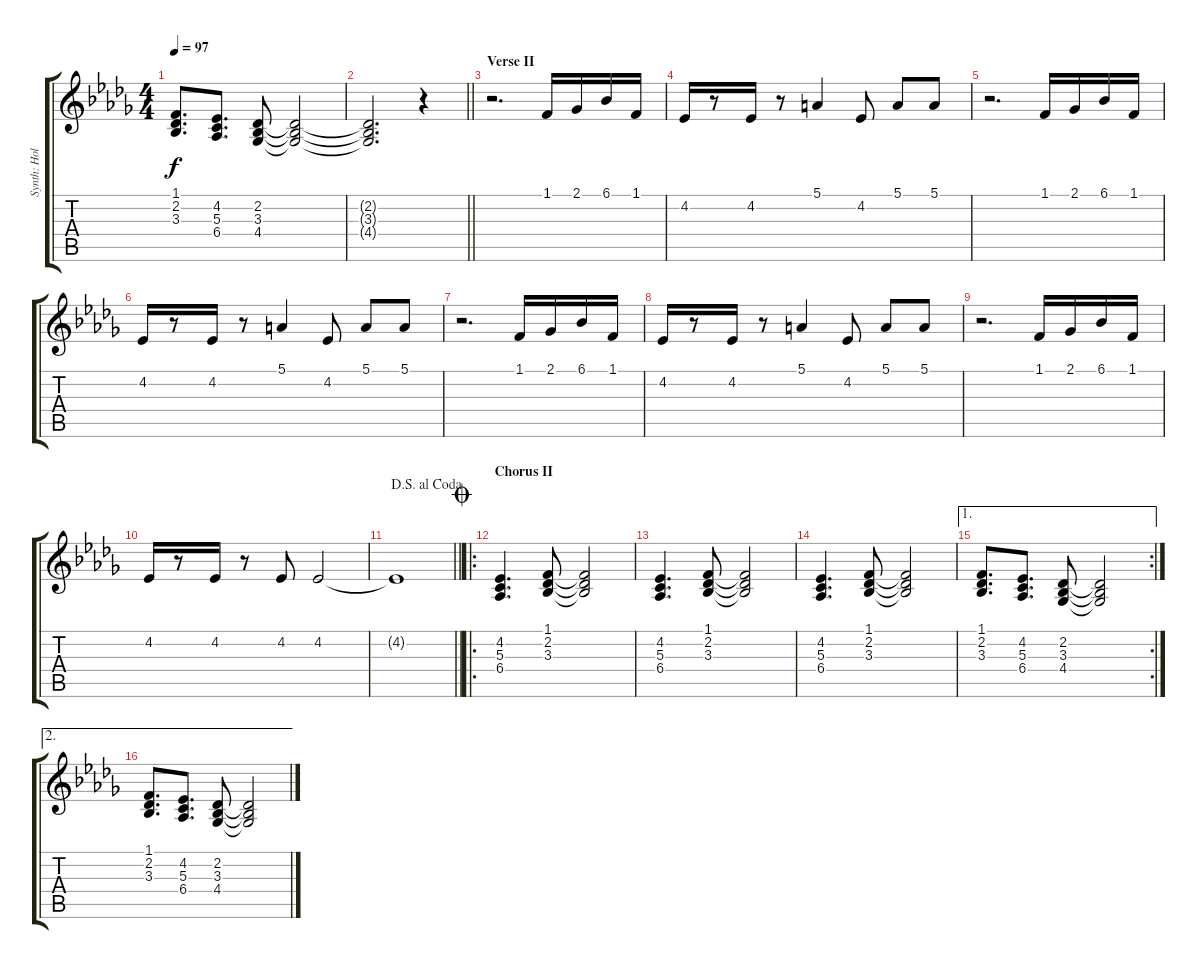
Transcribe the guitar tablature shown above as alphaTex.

\track ("Synth: Holly" "Synth: Hol") {instrument pad1newage}
\staff {score tabs}
\tuning (E4 B3 G3 D3 A2 E2) {hide}
\ts (4 4)
\tempo 97
\clef g2
\ks db
(1.1 2.2 3.3).8{d dy f} (4.2 5.3 6.4).8{d} (2.2 3.3 4.4).8 (2.2{t} 3.3{t} 4.4{t}).2 |
\barLineRight lightlight
(2.2{t} 3.3{t} 4.4{t}).2{d} r.4 |
\section ("" "Verse II")
r.2{d volume 10 instrument synthstrings1} 1.1.16 2.1.16 6.1.16 1.1.16 |
4.2.16 r.8 4.2.16 r.8 5.1.4 4.2.8 5.1.8 5.1.8 |
r.2{d} 1.1.16 2.1.16 6.1.16 1.1.16 |
4.2.16 r.8 4.2.16 r.8 5.1.4 4.2.8 5.1.8 5.1.8 |
r.2{d} 1.1.16 2.1.16 6.1.16 1.1.16 |
4.2.16 r.8 4.2.16 r.8 5.1.4 4.2.8 5.1.8 5.1.8 |
r.2{d} 1.1.16 2.1.16 6.1.16 1.1.16 |
4.2.16 r.8 4.2.16 r.8 4.2.8 4.2.2 |
\jump dalsegnoalcoda
\barLineRight lightlight
4.2{t}.1 |
\ro
\section ("" "Chorus II")
\jump coda
(4.2 5.3 6.4).4{d} (1.1 2.2 3.3).8 (1.1{t} 2.2{t} 3.3{t}).2 |
(4.2 5.3 6.4).4{d} (1.1 2.2 3.3).8 (1.1{t} 2.2{t} 3.3{t}).2 |
(4.2 5.3 6.4).4{d} (1.1 2.2 3.3).8 (1.1{t} 2.2{t} 3.3{t}).2 |
\ae 1
\rc 2
(1.1 2.2 3.3).8{d} (4.2 5.3 6.4).8{d} (2.2 3.3 4.4).8 (2.2{t} 3.3{t} 4.4{t}).2 |
\ae 2
(1.1 2.2 3.3).8{d} (4.2 5.3 6.4).8{d} (2.2 3.3 4.4).8 (2.2{t} 3.3{t} 4.4{t}).2
